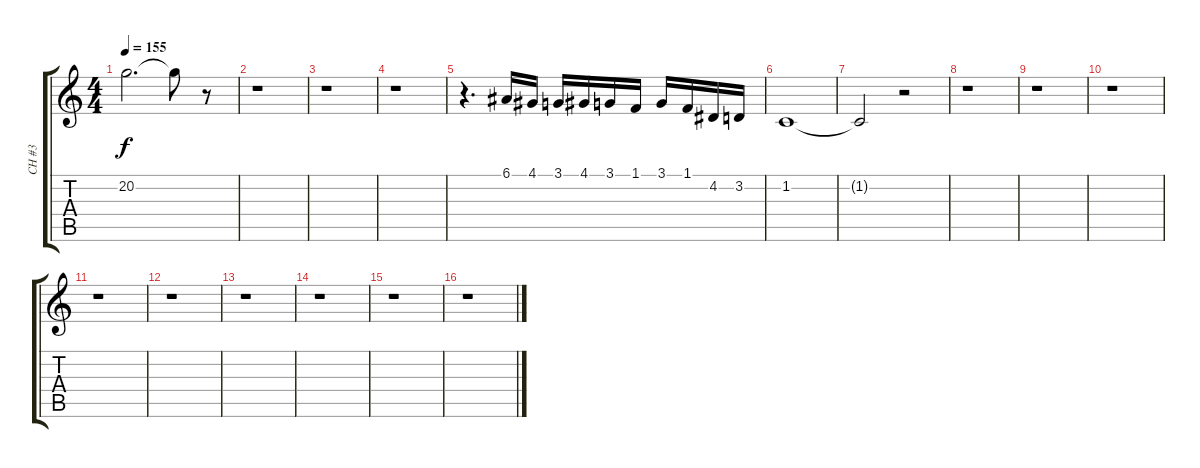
\track ("CH #3" "CH #3") {instrument stringensemble1}
\staff {score tabs}
\tuning (E4 B3 G3 D3 A2 E2) {hide}
\ts (4 4)
\tempo 155
\clef g2
\ks c
20.2{t}.2{d dy f} 20.2{t}.8 r.8 |
r.1 |
r.1 |
r.1 |
r.4{d} 6.1.16 4.1.16 3.1.16 4.1.16 3.1.16 1.1.16 3.1.16 1.1.16 4.2.16 3.2.16 |
1.2.1 |
1.2{t}.2 r.2 |
r.1 |
r.1 |
r.1 |
r.1 |
r.1 |
r.1 |
r.1 |
r.1 |
r.1
